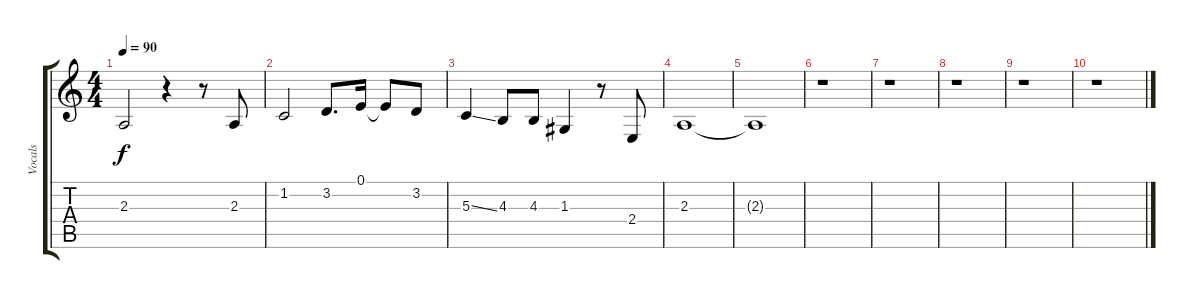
\track ("Vocals" "Vocals") {instrument clarinet}
\staff {score tabs}
\tuning (E4 B3 G3 D3 A2 E2) {hide}
\ts (4 4)
\tempo 90
\clef g2
\ks c
2.3{t}.2{dy f} r.4 r.8 2.3.8 |
1.2.2 3.2.8{d} 0.1.16 0.1{t}.8 3.2.8 |
5.3{ss}.4 4.3.8 4.3.8 1.3.4 r.8 2.4.8 |
2.3.1 |
2.3{t}.1 |
r.1 |
r.1 |
r.1 |
r.1 |
r.1
